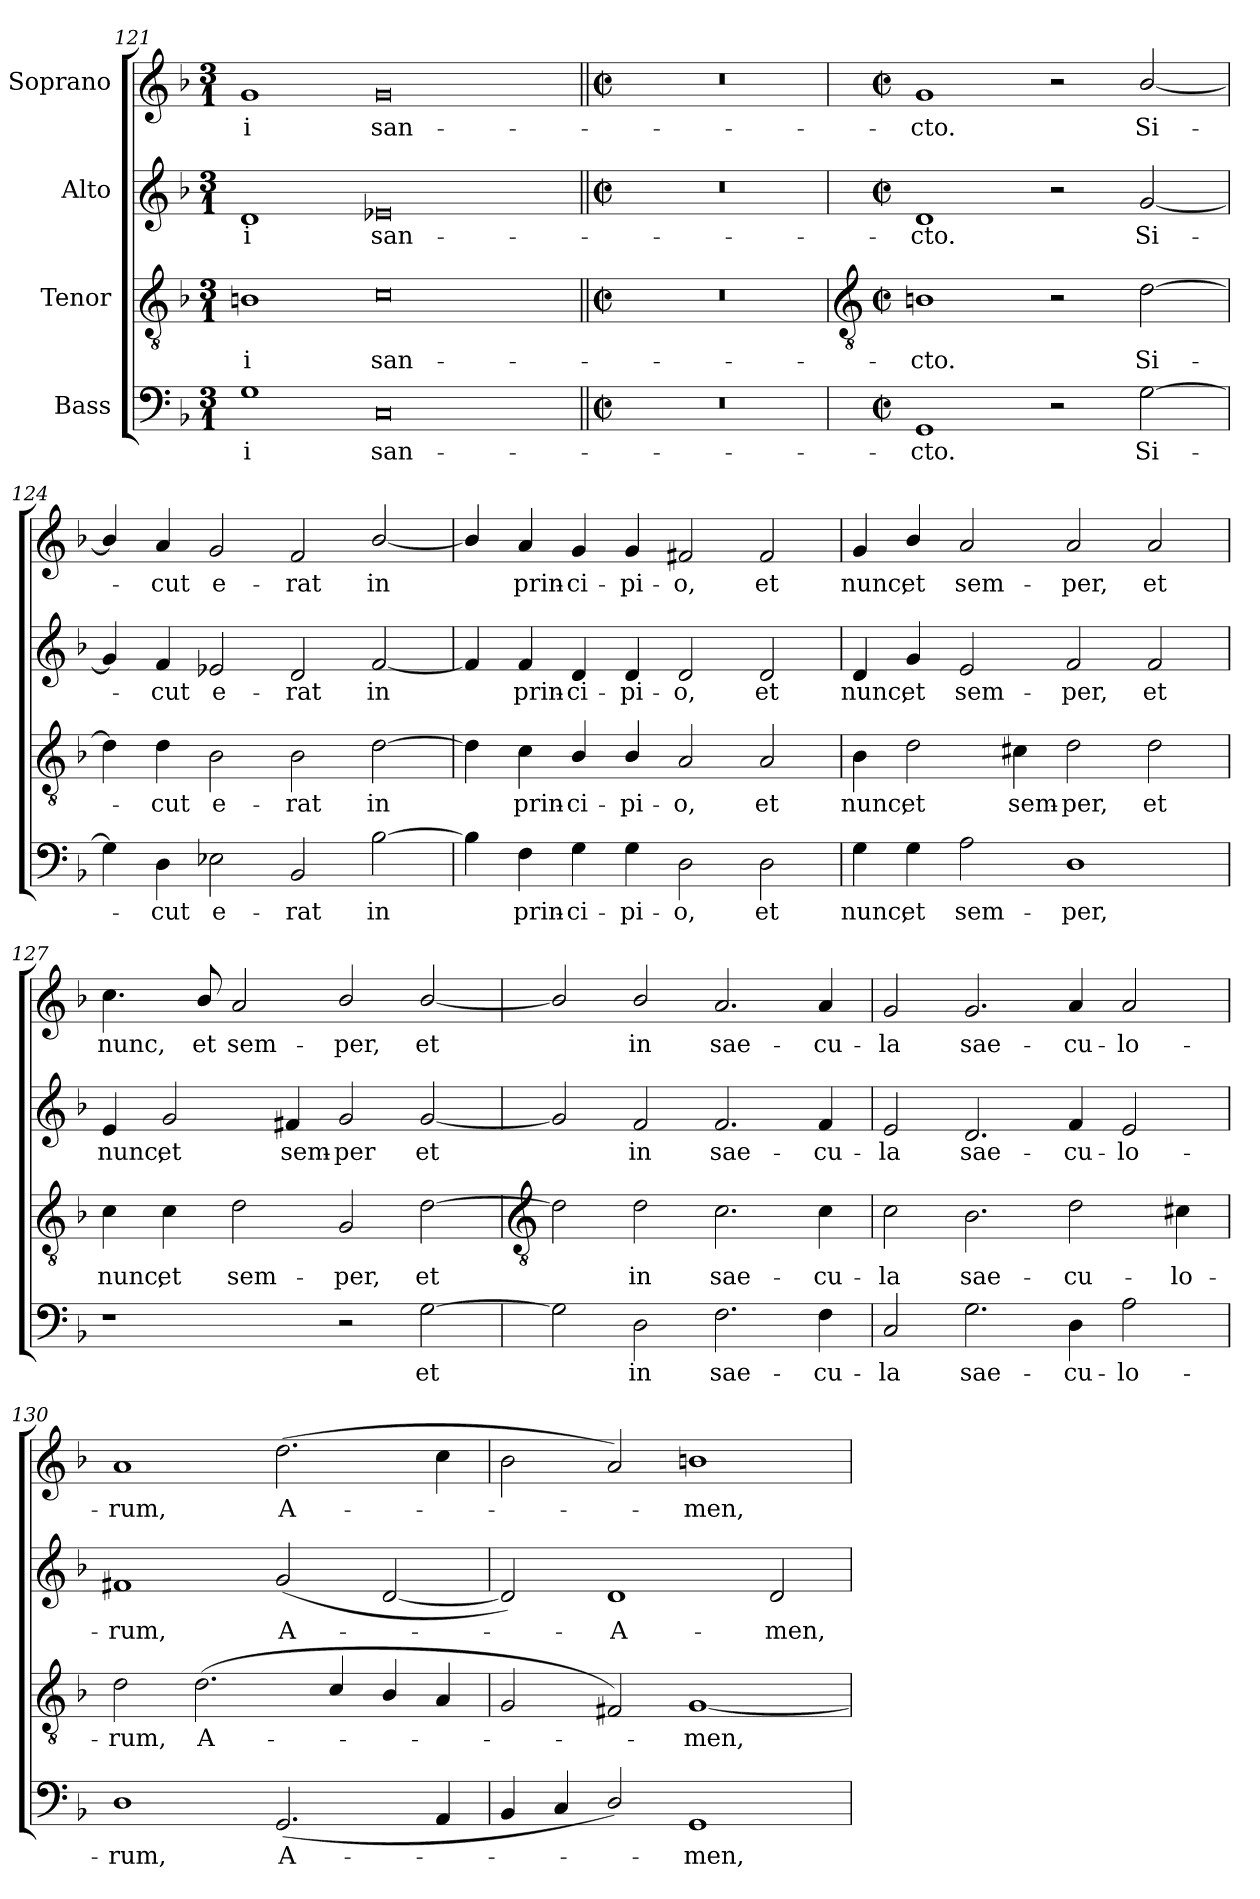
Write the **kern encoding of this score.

**kern	**text	**kern	**text	**kern	**text	**kern	**text
*part4	*part4	*part3	*part3	*part2	*part2	*part1	*part1
*staff4	*staff4	*staff3	*staff3	*staff2	*staff2	*staff1	*staff1
*I"Bass	*	*I"Tenor	*	*I"Alto	*	*I"Soprano	*
*clefF4	*	*clefGv2	*	*clefG2	*	*clefG2	*
*k[b-]	*	*k[b-]	*	*k[b-]	*	*k[b-]	*
*F:	*	*F:	*	*F:	*	*F:	*
*M3/1	*	*M3/1	*	*M3/1	*	*M3/1	*
=121	=121	=121	=121	=121	=121	=121	=121
!	!LO:LY:b	!	!LO:LY:b	!	!LO:LY:b	!	!LO:LY:b
1G	-i	1Bn	-i	1d	-i	1g	-i
!	!LO:LY:b	!	!LO:LY:b	!	!LO:LY:b	!	!LO:LY:b
0C	san-	0c	san-	0e-X	san-	0g	san-
=122||	=122||	=122||	=122||	=122||	=122||	=122||	=122||
*M4/2	*	*M4/2	*	*M4/2	*	*M4/2	*
*met(c|)	*	*met(c|)	*	*met(c|)	*	*met(c|)	*
0r	.	0r	.	0r	.	0r	.
!!LO:LB:g=z
=123	=123	=123	=123	=123	=123	=123	=123
*	*	*clefGv2	*	*	*	*	*
*M4/2	*	*M4/2	*	*M4/2	*	*M4/2	*
*met(c|)	*	*met(c|)	*	*met(c|)	*	*met(c|)	*
!	!LO:LY:b	!	!LO:LY:b	!	!LO:LY:b	!	!LO:LY:b
1GG	-cto.	1Bn	-cto.	1d	-cto.	1g	-cto.
2r	.	2r	.	2r	.	2r	.
!	!LO:LY:b	!	!LO:LY:b	!	!LO:LY:b	!	!LO:LY:b
[2G	Si-	[2d	Si-	[2g	Si-	[2b-/	Si-
=124	=124	=124	=124	=124	=124	=124	=124
4G\]	.	4d]	.	4g]	.	4b-/]	.
!	!LO:LY:b	!	!LO:LY:b	!	!LO:LY:b	!	!LO:LY:b
4D	cut	4d	-cut	4f	cut	4a	cut
!	!LO:LY:b	!	!LO:LY:b	!	!LO:LY:b	!	!LO:LY:b
2E-X	e-	2B-	e-	2e-X	e-	2g	e-
!	!LO:LY:b	!	!LO:LY:b	!	!LO:LY:b	!	!LO:LY:b
2BB-	-rat	2B-	-rat	2d	-rat	2f	-rat
!	!LO:LY:b	!	!LO:LY:b	!	!LO:LY:b	!	!LO:LY:b
[2B-	in	[2d	in	[2f	in	[2b-/	in
=125	=125	=125	=125	=125	=125	=125	=125
4B-\]	.	4d\]	.	4f]	.	4b-/]	.
!	!LO:LY:b	!	!LO:LY:b	!	!LO:LY:b	!	!LO:LY:b
4F	prin-	4c	prin-	4f	prin-	4a	prin-
!	!LO:LY:b	!	!LO:LY:b	!	!LO:LY:b	!	!LO:LY:b
4G	-ci-	4B-/	-ci-	4d	-ci-	4g	-ci-
!	!LO:LY:b	!	!LO:LY:b	!	!LO:LY:b	!	!LO:LY:b
4G	-pi-	4B-/	-pi-	4d	-pi-	4g	-pi-
!	!LO:LY:b	!	!LO:LY:b	!	!LO:LY:b	!	!LO:LY:b
2D	-o,	2A	-o,	2d	-o,	2f#X	-o,
!	!LO:LY:b	!	!LO:LY:b	!	!LO:LY:b	!	!LO:LY:b
2D	et	2A	et	2d	et	2f#	et
=126	=126	=126	=126	=126	=126	=126	=126
!	!LO:LY:b	!	!LO:LY:b	!	!LO:LY:b	!	!LO:LY:b
4G	nunc,	4B-	nunc,	4d	nunc,	4g	nunc,
!	!LO:LY:b	!	!LO:LY:b	!	!LO:LY:b	!	!LO:LY:b
4G	et	2d	et	4g	et	4b-/	et
!	!LO:LY:b	!	!	!	!LO:LY:b	!	!LO:LY:b
2A	sem-	.	.	2e	sem-	2a	sem-
!	!	!	!LO:LY:b	!	!	!	!
.	.	4c#X	sem-	.	.	.	.
!	!LO:LY:b	!	!LO:LY:b	!	!LO:LY:b	!	!LO:LY:b
1D	-per,	2d	-per,	2f	-per,	2a	-per,
!	!	!	!LO:LY:b	!	!LO:LY:b	!	!LO:LY:b
.	.	2d	et	2f	et	2a	et
=127	=127	=127	=127	=127	=127	=127	=127
!	!	!	!LO:LY:b	!	!LO:LY:b	!	!LO:LY:b
1r	.	4c	nunc,	4e	nunc,	4.cc	nunc,
!	!	!	!LO:LY:b	!	!LO:LY:b	!	!
.	.	4c	et	2g	et	.	.
!	!	!	!	!	!	!	!LO:LY:b
.	.	.	.	.	.	8b-/	et
!	!	!	!LO:LY:b	!	!	!	!LO:LY:b
.	.	2d	sem-	.	.	2a	sem-
!	!	!	!	!	!LO:LY:b	!	!
.	.	.	.	4f#X	sem-	.	.
!	!	!	!LO:LY:b	!	!LO:LY:b	!	!LO:LY:b
2r	.	2G	-per,	2g	-per	2b-/	-per,
!	!LO:LY:b	!	!LO:LY:b	!	!LO:LY:b	!	!LO:LY:b
[2G	et	[2d	et	[2g	et	[2b-/	et
!!LO:LB:g=z
=128	=128	=128	=128	=128	=128	=128	=128
*	*	*clefGv2	*	*	*	*	*
2G]	.	2d]	.	2g]	.	2b-/]	.
!	!LO:LY:b	!	!LO:LY:b	!	!LO:LY:b	!	!LO:LY:b
2D	in	2d	in	2f	in	2b-/	in
!	!LO:LY:b	!	!LO:LY:b	!	!LO:LY:b	!	!LO:LY:b
2.F	sae-	2.c	sae-	2.f	sae-	2.a	sae-
!	!LO:LY:b	!	!LO:LY:b	!	!LO:LY:b	!	!LO:LY:b
4F	-cu-	4c	-cu-	4f	-cu-	4a	-cu-
=129	=129	=129	=129	=129	=129	=129	=129
!	!LO:LY:b	!	!LO:LY:b	!	!LO:LY:b	!	!LO:LY:b
2C	-la	2c	-la	2e	-la	2g	-la
!	!LO:LY:b	!	!LO:LY:b	!	!LO:LY:b	!	!LO:LY:b
2.G	sae-	2.B-	sae-	2.d	sae-	2.g	sae-
!	!LO:LY:b	!	!LO:LY:b	!	!LO:LY:b	!	!LO:LY:b
4D	-cu-	2d	-cu-	4f	-cu-	4a	-cu-
!	!LO:LY:b	!	!	!	!LO:LY:b	!	!LO:LY:b
2A	-lo-	.	.	2e	-lo-	2a	-lo-
!	!	!	!LO:LY:b	!	!	!	!
.	.	4c#X	-lo-	.	.	.	.
=130	=130	=130	=130	=130	=130	=130	=130
!	!LO:LY:b	!	!LO:LY:b	!	!LO:LY:b	!	!LO:LY:b
1D	-rum,	2d	-rum,	1f#X	-rum,	1a	-rum,
!	!	!	!LO:LY:b	!	!	!	!
.	.	(<2.d	A-	.	.	.	.
!	!LO:LY:b	!	!	!	!LO:LY:b	!	!LO:LY:b
(<2.GG	A-	.	.	(<2g	A-	(>2.dd	A-
.	.	4c/	.	.	.	.	.
.	.	4B-/	.	[2d	.	.	.
4AA	.	4A	.	.	.	4cc	.
=131	=131	=131	=131	=131	=131	=131	=131
4BB-	.	2G	.	2d])	.	2b-	.
4C	.	.	.	.	.	.	.
!	!	!	!	!	!LO:LY:b	!	!
2D/)	.	2F#X)	.	1d	A-	2a)	.
!	!LO:LY:b	!	!LO:LY:b	!	!	!	!LO:LY:b
1GG	men,	[1G	men,	.	.	1bn	men,
!	!	!	!	!	!LO:LY:b	!	!
.	.	.	.	2d	-men,	.	.
=	=	=	=	=	=	=	=
*-	*-	*-	*-	*-	*-	*-	*-
